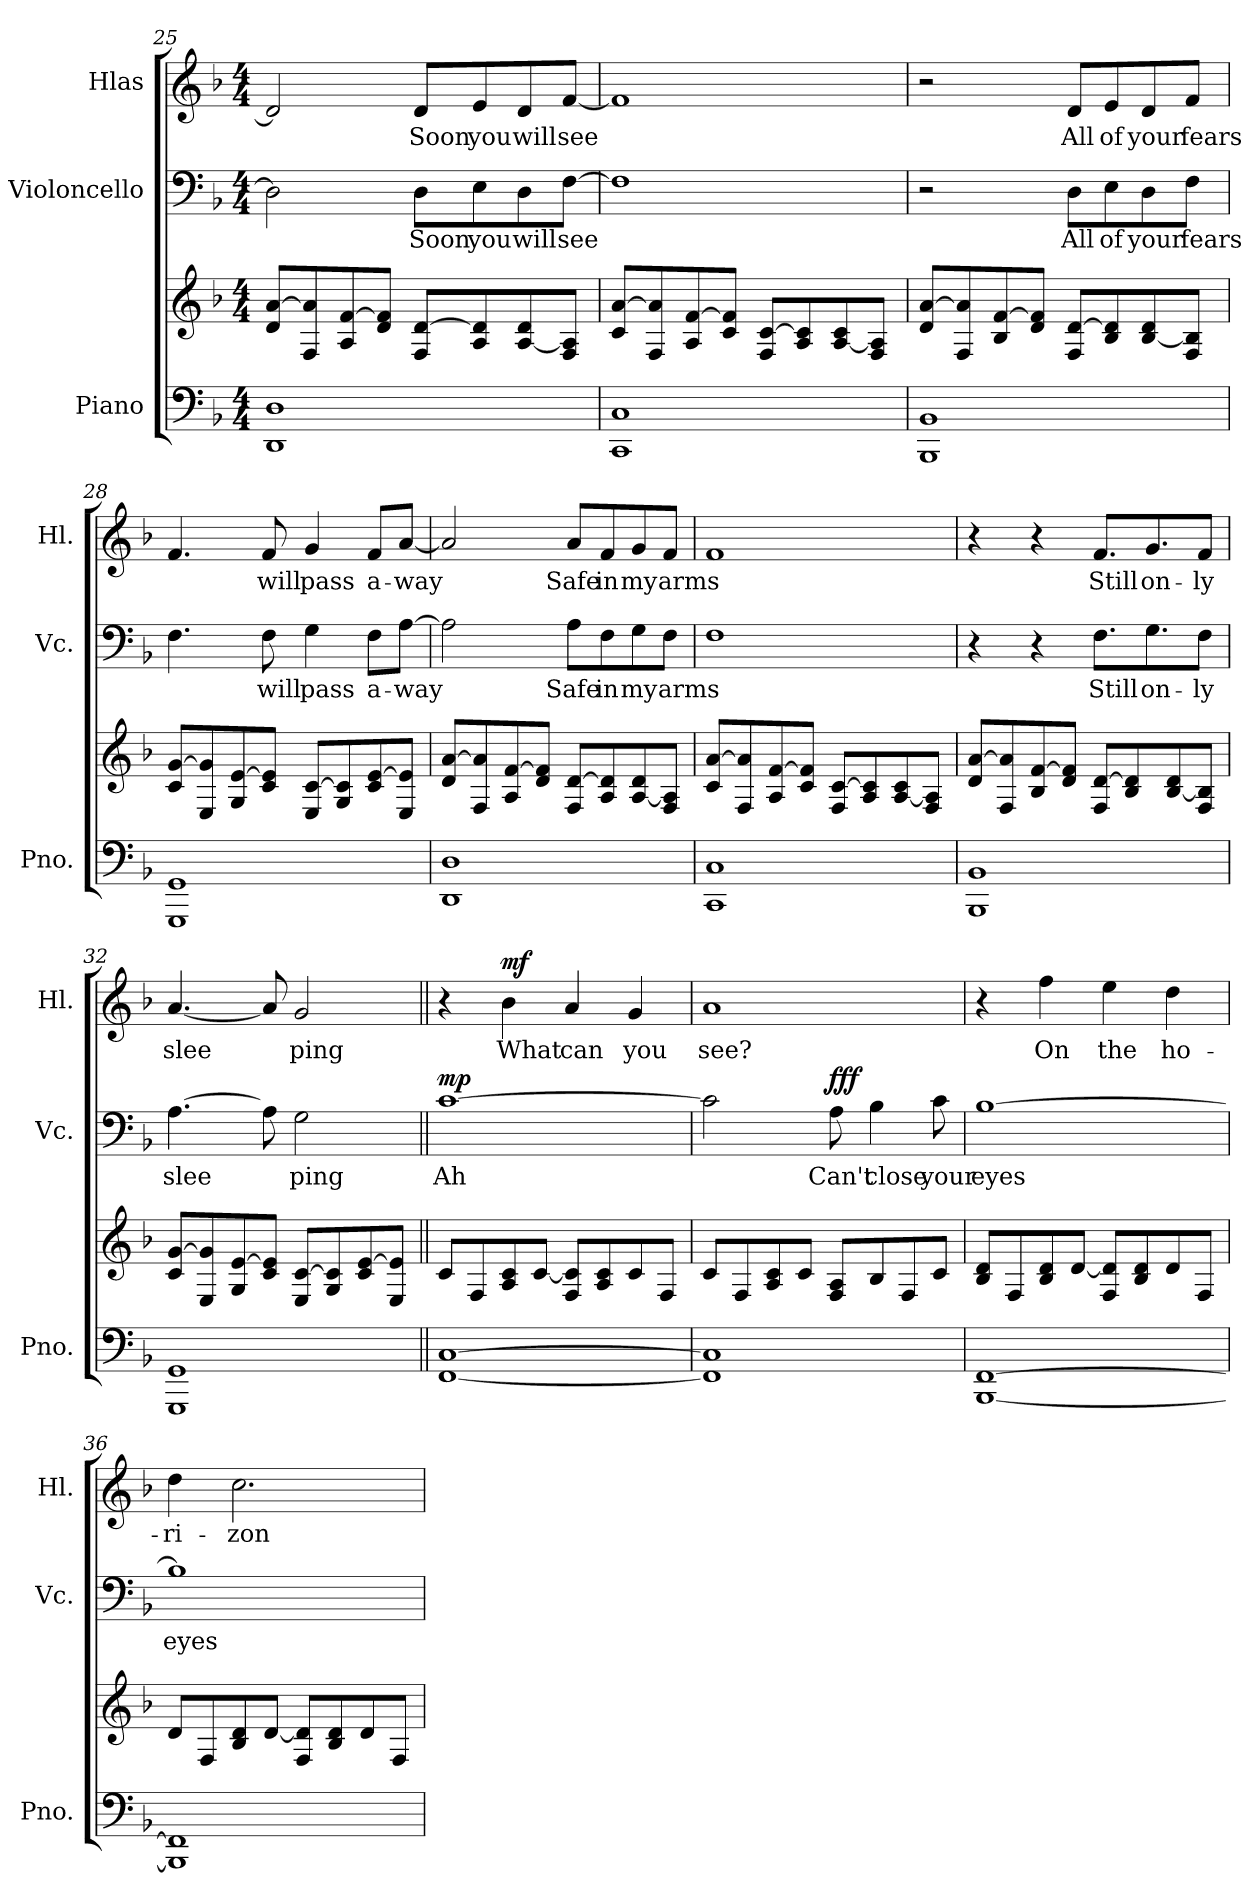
**kern	**kern	**kern	**text	**dynam	**kern	**text	**dynam
*part3	*part3	*part2	*part2	*part2	*part1	*part1	*part1
*staff4	*staff3	*staff2	*staff2	*staff2	*staff1	*staff1	*staff1
*I"Piano	*	*I"Violoncello	*	*	*I"Hlas	*	*
*I'Pno.	*	*I'Vc.	*	*	*I'Hl.	*	*
!!LO:PB:g=z
*clefF4	*clefG2	*clefF4	*	*	*clefG2	*	*
*k[b-]	*k[b-]	*k[b-]	*	*	*k[b-]	*	*
*M4/4	*M4/4	*M4/4	*	*	*M4/4	*	*
=25	=25	=25	=25	=25	=25	=25	=25
1DD 1D	8d/ [8a/L	2D\]	.	.	2d/]	.	.
.	8F/ 8a/]	.	.	.	.	.	.
.	8A/ [8f/	.	.	.	.	.	.
.	8d/ 8f/]J	.	.	.	.	.	.
.	8F/ [8d/L	8D\L	Soon	.	8d/L	Soon	.
.	8A/ 8d/]	8E\	you	.	8e/	you	.
.	[8A/ 8d/	8D\	will	.	8d/	will	.
.	8F/ 8A/]J	[8F\J	see	.	[8f/J	see	.
=26	=26	=26	=26	=26	=26	=26	=26
1CC 1C	8c/ [8a/L	1F]	.	.	1f]	.	.
.	8F/ 8a/]	.	.	.	.	.	.
.	8A/ [8f/	.	.	.	.	.	.
.	8c/ 8f/]J	.	.	.	.	.	.
.	8F/ [8c/L	.	.	.	.	.	.
.	8A/ 8c/]	.	.	.	.	.	.
.	[8A/ 8c/	.	.	.	.	.	.
.	8F/ 8A/]J	.	.	.	.	.	.
=27	=27	=27	=27	=27	=27	=27	=27
1BBB- 1BB-	8d/ [8a/L	2r	.	.	2r	.	.
.	8F/ 8a/]	.	.	.	.	.	.
.	8B-/ [8f/	.	.	.	.	.	.
.	8d/ 8f/]J	.	.	.	.	.	.
.	8F/ [8d/L	8D\L	All	.	8d/L	All	.
.	8B-/ 8d/]	8E\	of	.	8e/	of	.
.	[8B-/ 8d/	8D\	your	.	8d/	your	.
.	8F/ 8B-/]J	8F\J	fears	.	8f/J	fears	.
!!LO:LB:g=z
=28	=28	=28	=28	=28	=28	=28	=28
1GGG 1GG	8c/ [8g/L	4.F\	.	.	4.f/	.	.
.	8E/ 8g/]	.	.	.	.	.	.
.	8G/ [8e/	.	.	.	.	.	.
.	8c/ 8e/]J	8F\	will	.	8f/	will	.
.	8E/ [8c/L	4G\	pass	.	4g/	pass	.
.	8G/ 8c/]	.	.	.	.	.	.
.	8c/ [8e/	8F\L	a-	.	8f/L	a-	.
.	8E/ 8e/]J	[8A\J	-way	.	[8a/J	-way	.
=29	=29	=29	=29	=29	=29	=29	=29
1DD 1D	8d/ [8a/L	2A\]	.	.	2a/]	.	.
.	8F/ 8a/]	.	.	.	.	.	.
.	8A/ [8f/	.	.	.	.	.	.
.	8d/ 8f/]J	.	.	.	.	.	.
.	8F/ [8d/L	8A\L	Safe	.	8a/L	Safe	.
.	8A/ 8d/]	8F\	in	.	8f/	in	.
.	[8A/ 8d/	8G\	my	.	8g/	my	.
.	8F/ 8A/]J	8F\J	arms	.	8f/J	arms	.
=30	=30	=30	=30	=30	=30	=30	=30
1CC 1C	8c/ [8a/L	1F	.	.	1f	.	.
.	8F/ 8a/]	.	.	.	.	.	.
.	8A/ [8f/	.	.	.	.	.	.
.	8c/ 8f/]J	.	.	.	.	.	.
.	8F/ [8c/L	.	.	.	.	.	.
.	8A/ 8c/]	.	.	.	.	.	.
.	[8A/ 8c/	.	.	.	.	.	.
.	8F/ 8A/]J	.	.	.	.	.	.
!!LO:LB:g=z
=31	=31	=31	=31	=31	=31	=31	=31
1BBB- 1BB-	8d/ [8a/L	4r	.	.	4r	.	.
.	8F/ 8a/]	.	.	.	.	.	.
.	8B-/ [8f/	4r	.	.	4r	.	.
.	8d/ 8f/]J	.	.	.	.	.	.
.	8F/ [8d/L	8.F\L	Still	.	8.f/L	Still	.
.	8B-/ 8d/]	.	.	.	.	.	.
.	.	8.G\	on-	.	8.g/	on-	.
.	[8B-/ 8d/	.	.	.	.	.	.
.	8F/ 8B-/]J	8F\J	-ly	.	8f/J	-ly	.
=32	=32	=32	=32	=32	=32	=32	=32
1GGG 1GG	8c/ [8g/L	[4.A\	slee	.	[4.a/	slee	.
.	8E/ 8g/]	.	.	.	.	.	.
.	8G/ [8e/	.	.	.	.	.	.
.	8c/ 8e/]J	8A\]	.	.	8a/]	.	.
.	8E/ [8c/L	2G\	ping	.	2g/	ping	.
.	8G/ 8c/]	.	.	.	.	.	.
.	8c/ [8e/	.	.	.	.	.	.
.	8E/ 8e/]J	.	.	.	.	.	.
=33||	=33||	=33||	=33||	=33||	=33||	=33||	=33||
!	!	!	!	!LO:DY:b	!	!	!
[1FF [1C	8c/L	[1c	Ah	mp	4r	.	.
.	8F/	.	.	.	.	.	.
!	!	!	!	!	!	!	!LO:DY:b
.	8A/ 8c/	.	.	.	4b-\	What	mf
.	[8c/J	.	.	.	.	.	.
.	8F/ 8c/]L	.	.	.	4a/	can	.
.	8A/ 8c/	.	.	.	.	.	.
.	8c/	.	.	.	4g/	you	.
.	8F/J	.	.	.	.	.	.
!!LO:PB:g=z
=34	=34	=34	=34	=34	=34	=34	=34
1FF] 1C]	8c/L	2c\]	.	.	1a	see?	.
.	8F/	.	.	.	.	.	.
.	8A/ 8c/	.	.	.	.	.	.
.	8c/J	.	.	.	.	.	.
!	!	!	!	!LO:DY:b	!	!	!
.	8F/ 8A/L	8A\	Can't	fff	.	.	.
.	8B-/	4B-\	close	.	.	.	.
.	8F/	.	.	.	.	.	.
.	8c/J	8c\	your	.	.	.	.
=35	=35	=35	=35	=35	=35	=35	=35
[1BBB- [1FF	8B-/ 8d/L	[1B-	eyes	.	4r	.	.
.	8F/	.	.	.	.	.	.
.	8B-/ 8d/	.	.	.	4ff\	On	.
.	[8d/J	.	.	.	.	.	.
.	8F/ 8d/]L	.	.	.	4ee\	the	.
.	8B-/ 8d/	.	.	.	.	.	.
.	8d/	.	.	.	4dd\	ho-	.
.	8F/J	.	.	.	.	.	.
=36	=36	=36	=36	=36	=36	=36	=36
1BBB-] 1FF]	8d/L	1B-]	eyes	.	4dd\	-ri-	.
.	8F/	.	.	.	.	.	.
.	8B-/ 8d/	.	.	.	2.cc\	-zon	.
.	[8d/J	.	.	.	.	.	.
.	8F/ 8d/]L	.	.	.	.	.	.
.	8B-/ 8d/	.	.	.	.	.	.
.	8d/	.	.	.	.	.	.
.	8F/J	.	.	.	.	.	.
=	=	=	=	=	=	=	=
*-	*-	*-	*-	*-	*-	*-	*-
